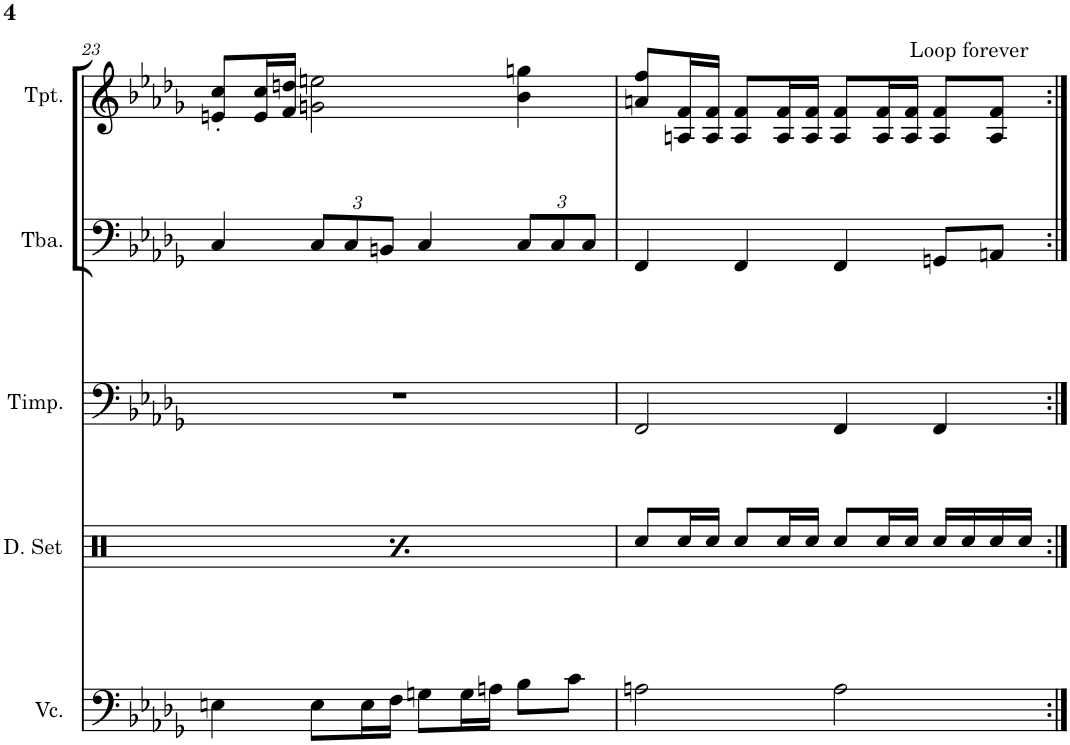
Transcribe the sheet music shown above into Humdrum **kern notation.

**kern	**kern	**kern	**kern	**kern	**kern
*part6	*part5	*part4	*part3	*part2	*part1
*staff6	*staff5	*staff4	*staff3	*staff2	*staff1
*I"Violoncello	*I"Drumset	*I"Timpani	*I"Tuba	*I"Trumpet Echo	*I"Trumpet
*I'Vc.	*I'D. Set	*I'Timp.	*I'Tba.	*I'Tpt	*I'Tpt.
!!LO:PB:g=z
*clefF4	*clefX	*clefF4	*clefF4	*clefG2	*clefG2
*	*	*	*	*Trd1c2	*Trd1c2
*k[b-e-a-d-g-]	*k[]	*k[b-e-a-d-g-]	*k[b-e-a-d-g-]	*k[b-e-a-d-g-]	*k[b-e-a-d-g-]
*M4/4	*M4/4	*M4/4	*M4/4	*M4/4	*M4/4
*met(c)	*met(c)	*met(c)	*met(c)	*met(c)	*met(c)
=23	=23	=23	=23	=23	=23
4En\	4Rcc/	1r	4C/	16.b-\KL]	8en/' 8cc/'L
.	.	.	.	8cc\	.
.	.	.	.	.	16e/ 16cc/L
.	.	.	.	.	16f/ 16ddn/JJ
.	.	.	.	16cc\Jk	.
*	*Xbrackettup	*	*Xbrackettup	*	*
8E\L	12Rcc/L	.	12C/L	.	2gn\ 2een\
.	.	.	.	16ddn	.
.	12Rcc/	.	12C/	.	.
.	.	.	.	2een	.
16E\L	.	.	.	.	.
.	12Rcc/J	.	12BBn/J	.	.
16F\JJ	.	.	.	.	.
8Gn\L	8Rcc/L	.	4C/	.	.
16G\L	8Rcc/J	.	.	.	.
16An\JJ	.	.	.	.	.
8B-\L	16Rcc/LL	.	12C/L	.	4b-\ 4ggn\
.	16Rcc/	.	.	.	.
.	.	.	12C/	.	.
.	.	.	.	[32ggn\KKL	.
8c\J	16Rcc/	.	.	8gg\J_	.
.	.	.	12C/J	.	.
.	16Rcc/JJ	.	.	.	.
=24	=24	=24	=24	=24	=24
2An\	8Rcc/L	2FF/	4FF/	16.gg\KL]	8an/ 8ff/L
.	.	.	.	8ff\	.
.	16Rcc/L	.	.	.	16An/ 16f/L
.	16Rcc/JJ	.	.	.	16A/ 16f/JJ
.	.	.	.	16f\Jk	.
.	8Rcc/L	.	4FF/	.	8A/ 8f/L
.	.	.	.	16f/KL	.
.	.	.	.	8f/	.
.	16Rcc/L	.	.	.	16A/ 16f/L
.	16Rcc/JJ	.	.	.	16A/ 16f/JJ
.	.	.	.	16f/Jk	.
2A\	8Rcc/L	4FF/	4FF/	.	8A/ 8f/L
.	.	.	.	16f/KL	.
.	.	.	.	8f/	.
.	16Rcc/L	.	.	.	16A/ 16f/L
!	!	!	!	!	!LO:TX:a:t=Loop forever
.	16Rcc/JJ	.	.	.	16A/ 16f/JJ
.	.	.	.	16f/Jk	.
.	16Rcc/LL	4FF/	8GGn/L	.	8A/ 8f/L
.	.	.	.	16f/KL	.
.	16Rcc/	.	.	.	.
.	.	.	.	[8f/	.
.	16Rcc/	.	8AAn/J	.	8A/ 8f/J
.	16Rcc/JJ	.	.	.	.
.	.	.	.	32f/Jkk]	.
=:|!	=:|!	=:|!	=:|!	=:|!	=:|!
*-	*-	*-	*-	*-	*-
